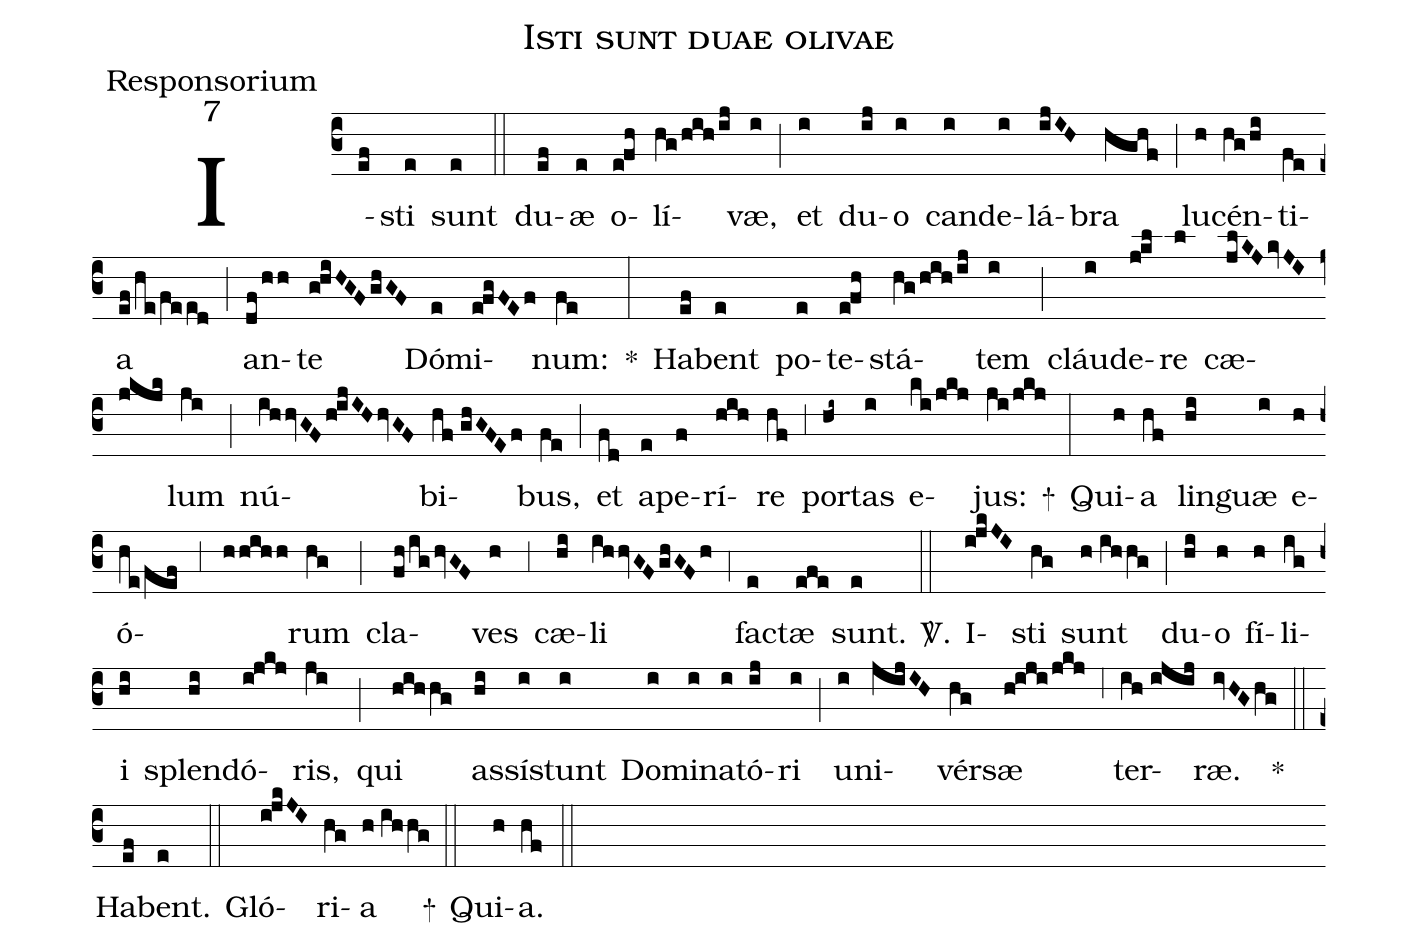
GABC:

name:Isti sunt duae olivae;
office-part:Responsorium;
mode:7;
%%
(c3) I(ef)sti(e) sunt(e) (::) du(ef)æ(e) o(e!fh)lí(hg/hih/ij)væ,(i) (;) et(i) du(ij)o(i) can(i)de(i)lá(ijIH)bra(hghf) (;) lu(h)cén(hg/hi)ti(fe)a(ef/he/feed) (;) an(df/hh)te(g!hiHGF/ghGF) Dó(e)mi(e!fgFEf)num:(fe) *(:) Ha(ef)bent(e) po(e)te(e!fh)stá(hg/hih/ij)tem(i) (;) cláu(i)de(j!kl)re(l) cæ(jlKJ/kvJI//jkjk)lum(ji) (;) nú(ihhvGF/h!ijIH/hvGF)bi(hf//ghGFEf)bus,(fe) (;) et(fd) a(e)pe(f)rí(hih)re(hf) (;3) por(hi~)tas(i) e(ki/jkj)jus:(ji/jkj) +(:) Qui(h)a(hf) lin(hi)guæ(i) e(h)ó(he/fef;3hhihh)rum(hg) (;) cla(fh/ig/hvGF)ves(h) (;3) cæ(hi)li(ihhvGF/ghGFh) (;4) fa(e)ctæ(efe) sunt.(e) <sp>V/</sp>.(::) I(i!jkJI)sti(hg) sunt(h//ihhg) (;) du(hi)o(h) fí(h)li(ig)i(hi) splen(hi)dó(i!jkj)ris,(ji) (;) qui(hihhg) as(hi)sí(i)stunt(i) Do(i)mi(i)na(i)tó(ij)ri(i) (;) u(i)ni(jijIH)vér(hg)sæ(h!iji/jkj) (;6) ter(ih//ijij)ræ.(ivHG/hg) *(::) Ha(ef)bent.(e) (::) Gló(i!jkJI)ri(hg)a(h//ihhg) +(::) Qui(h)a.(hf) (::)
